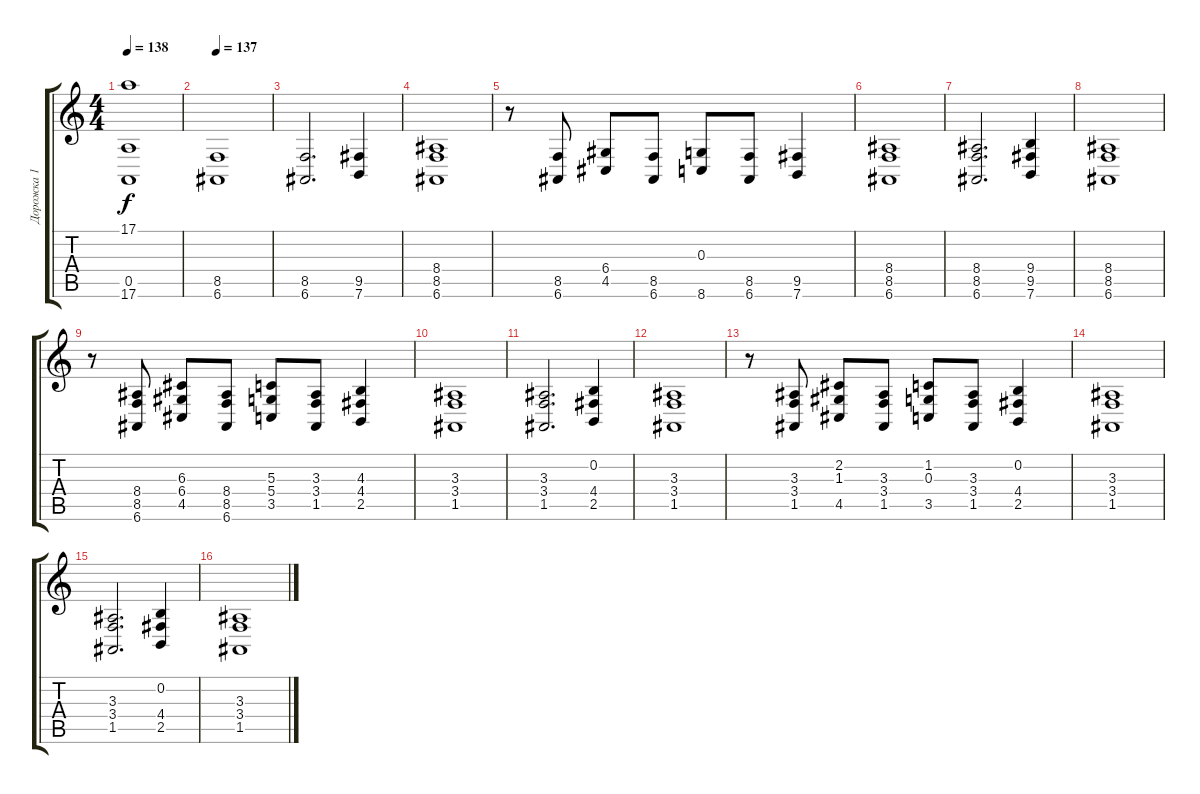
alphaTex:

\track ("Дорожка 1" "Дорожка 1") {instrument stringensemble1}
\staff {score tabs}
\tuning (E4 B3 G3 D3 A2 E2) {hide}
\ts (4 4)
\tempo 138
\clef g2
\ks c
(17.1 0.5 17.6).1{dy f} |
\tempo 137
(8.5 6.6).1 |
(8.5 6.6).2{d} (9.5 7.6).4 |
(8.4 8.5 6.6).1 |
r.8 (8.5 6.6).8 (6.4 4.5).8 (8.5 6.6).8 (0.3 8.6).8 (8.5 6.6).8 (9.5 7.6).4 |
(8.4 8.5 6.6).1 |
(8.4 8.5 6.6).2{d} (9.4 9.5 7.6).4 |
(8.4 8.5 6.6).1 |
r.8 (8.4 8.5 6.6).8 (6.3 6.4 4.5).8 (8.4 8.5 6.6).8 (5.3 5.4 3.5).8 (3.3 3.4 1.5).8 (4.3 4.4 2.5).4 |
(3.3 3.4 1.5).1 |
(3.3 3.4 1.5).2{d} (0.2 4.4 2.5).4 |
(3.3 3.4 1.5).1 |
r.8 (3.3 3.4 1.5).8 (2.2 1.3 4.5).8 (3.3 3.4 1.5).8 (1.2 0.3 3.5).8 (3.3 3.4 1.5).8 (0.2 4.4 2.5).4 |
(3.3 3.4 1.5).1 |
(3.3 3.4 1.5).2{d} (0.2 4.4 2.5).4 |
(3.3 3.4 1.5).1
